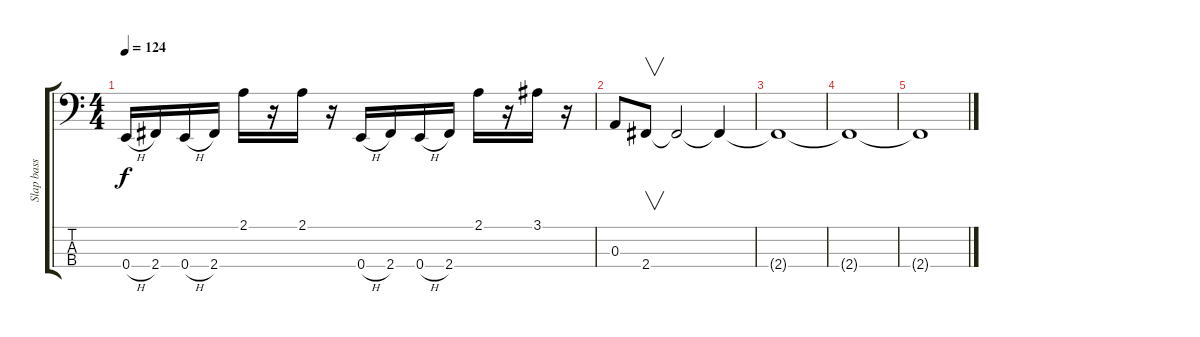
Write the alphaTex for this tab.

\track ("Slap bass : Les Claypool" "Slap bass ") {instrument slapbass2}
\staff {score tabs}
\tuning (G2 D2 A1 E1) {hide}
\ts (4 4)
\tempo 124
\clef f4
\ks c
0.4{h}.16{dy f} 2.4.16 0.4{h}.16 2.4.16 2.1.16 r.16 2.1.16 r.16 0.4{h}.16 2.4.16 0.4{h}.16 2.4.16 2.1.16 r.16 3.1.16 r.16 |
0.3.8 2.4.8{v} 2.4{t}.2 2.4{t}.4 |
2.4{t}.1 |
2.4{t}.1 |
2.4{t}.1
